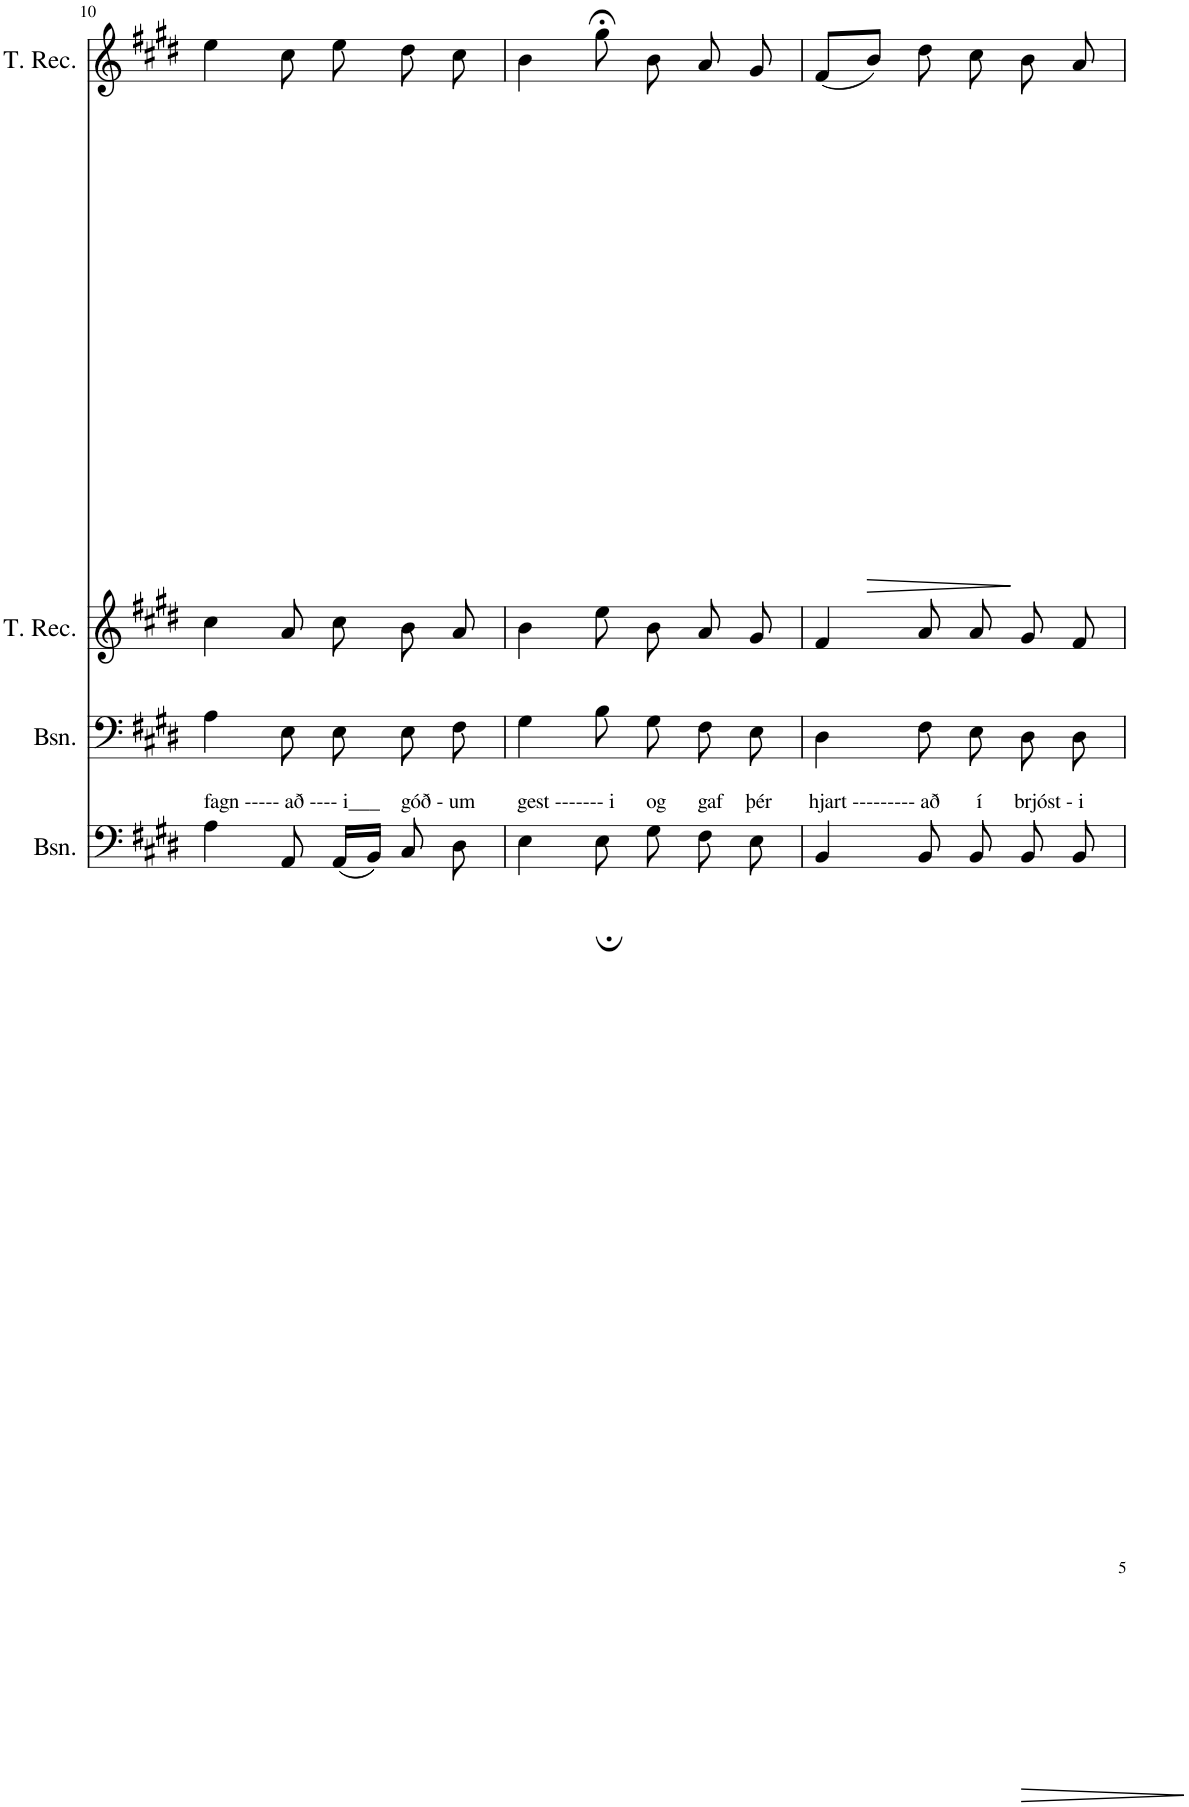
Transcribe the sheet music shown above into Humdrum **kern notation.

**kern	**dynam	**kern	**kern	**kern	**dynam
*part4	*part4	*part3	*part2	*part1	*part1
*staff4	*staff4	*staff3	*staff2	*staff1	*staff1
*I"Bassoon	*	*I"Bassoon	*I"Tenor Recorder	*I"Tenor Recorder	*
*I'Bsn.	*	*I'Bsn.	*I'T. Rec.	*I'T. Rec.	*
!!LO:PB:g=z
*clefF4	*	*clefF4	*clefG2	*clefG2	*
*k[f#c#g#d#]	*	*k[f#c#g#d#]	*k[f#c#g#d#]	*k[f#c#g#d#]	*
*M3/4	*	*M3/4	*M3/4	*M3/4	*
=10	=10	=10	=10	=10	=10
!LO:TX:a:t=fagn ----- að ---- i___    góð - um        gest ------- i      og      gaf    þér       hjart --------- að       í      brjóst - i	!	!	!	!	!
4A\	.	4A\	4cc#\	4ee\	.
8AA/	.	8E\L	8a\L	8cc#\	.
(16AA/LL	.	8E\J	8cc#\J	8ee\	.
16BB/JJ)	.	.	.	.	.
8C#/	.	8E\L	8b/L	8dd#\	.
8D#\	.	8F#\J	8a/J	8cc#\	.
=11	=11	=11	=11	=11	=11
4E\	.	4G#\	4b\	4b\	.
8E;\	.	8B\L	8ee\L	8gg#;<\	.
8G#\	.	8G#\J	8b\J	8b\	.
8F#\	.	8F#\L	8a/L	8a/	.
8E\	.	8E\J	8g#/J	8g#/	.
=12	=12	=12	=12	=12	=12
4BB/	.	4D#\	4f#/	(8f#/L	.
!	!	!	!	!	!LO:HP:b
.	.	.	.	8b/J)	>
8BB/	.	8F#\L	8a/L	8dd#\	.
8BB/	.	8E\J	8a/J	8cc#\	.
!	!LO:HP:b	!	!	!	!
8BB/	>	8D#\L	8g#/L	8b\	.
8BB/	.	8D#\J	8f#/J	8a/	.
.	]	.	.	.	]
=	=	=	=	=	=
*-	*-	*-	*-	*-	*-
